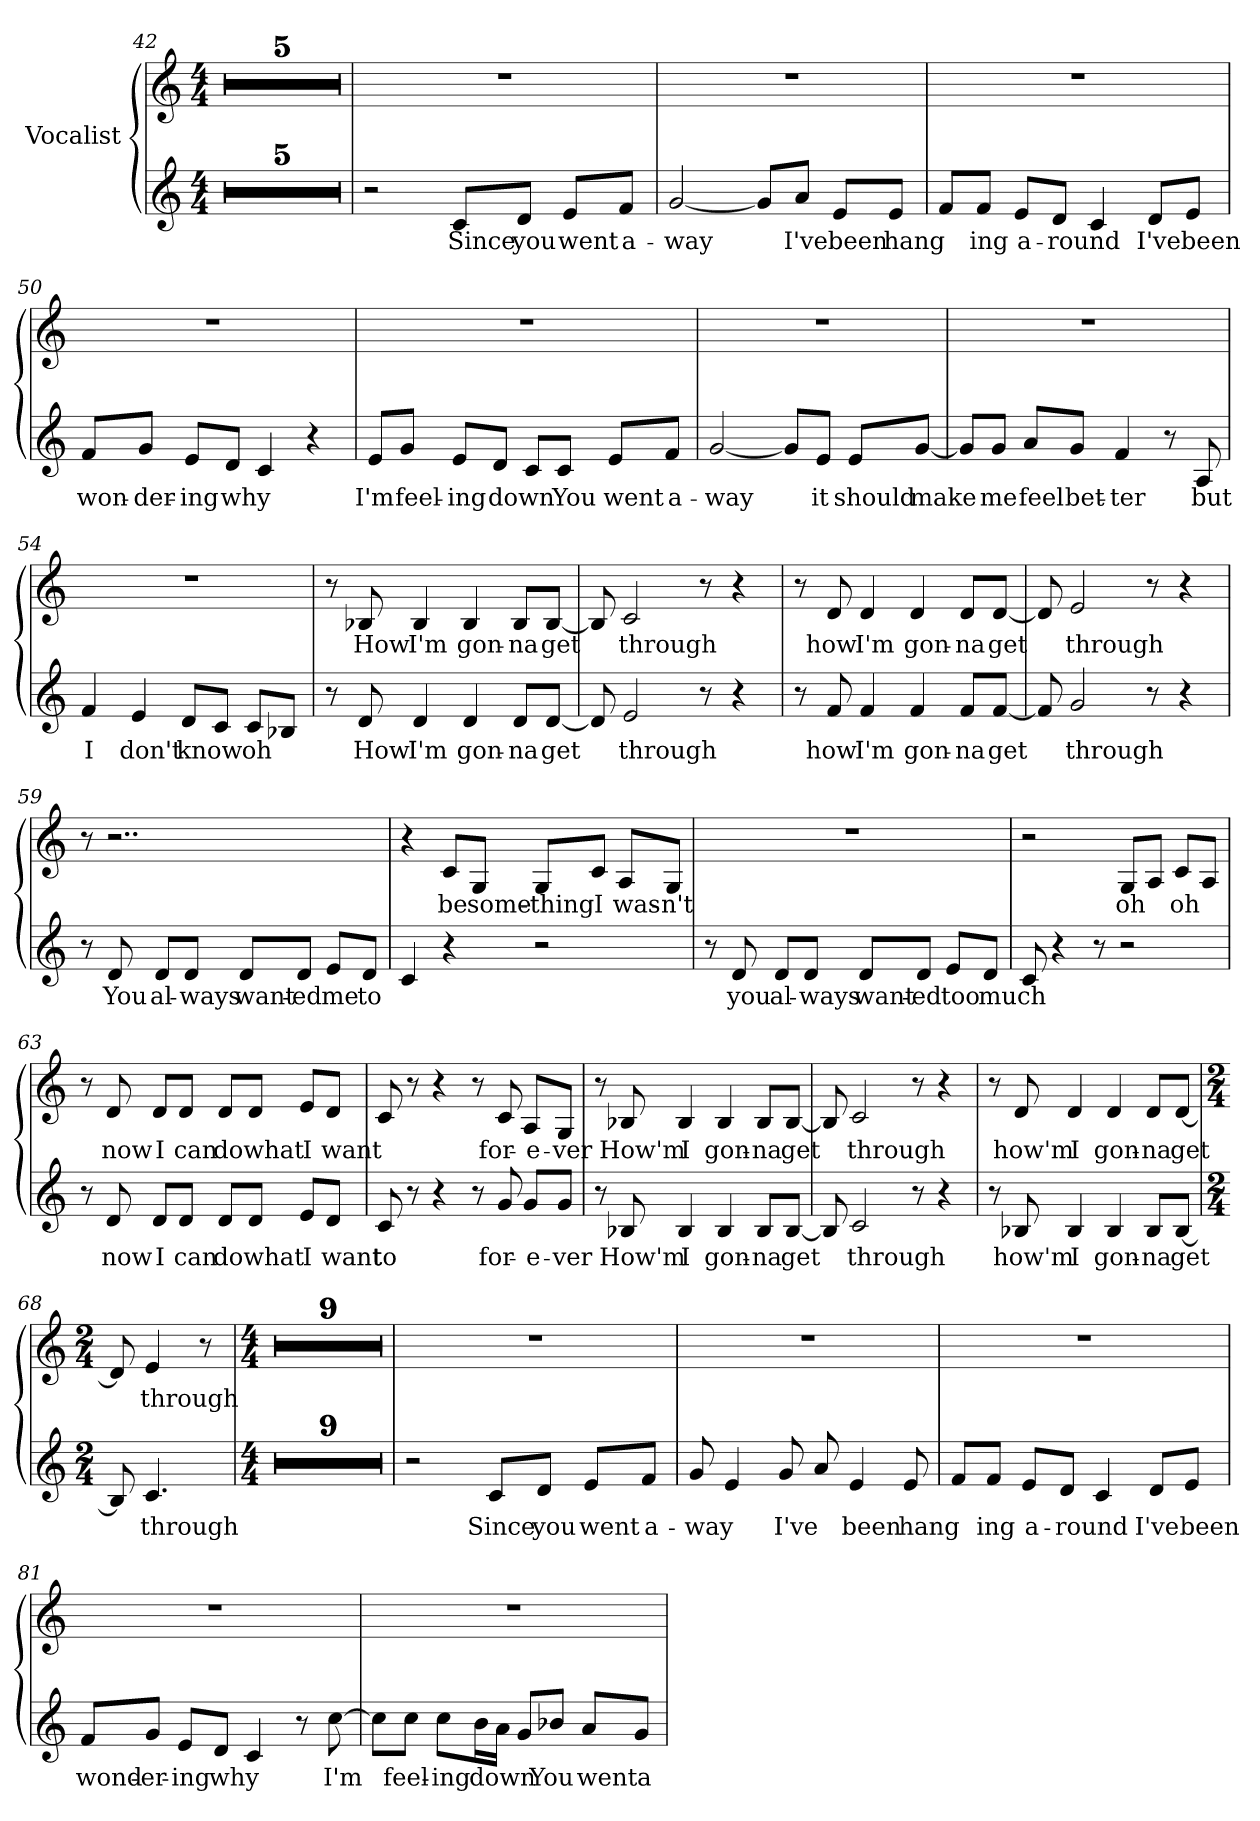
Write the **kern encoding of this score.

**kern	**text	**kern	**text
*part1	*part1	*part1	*part1
*staff2	*staff2	*staff1	*staff1
*I"Vocalist	*	*	*
*clefG2	*	*clefG2	*
*M4/4	*	*M4/4	*
=42	=42	=42	=42
1r	.	1r	.
=43	=43	=43	=43
1r	.	1r	.
=44	=44	=44	=44
1r	.	1r	.
=45	=45	=45	=45
1r	.	1r	.
=46	=46	=46	=46
1r	.	1r	.
=47	=47	=47	=47
2r	.	1r	.
8c/L	Since	.	.
8d/J	you	.	.
8e/L	went	.	.
8f/J	a-	.	.
=48	=48	=48	=48
[2g	-way	1r	.
8g/L]	_	.	.
8a/J	I've	.	.
8e/L	been	.	.
8e/J	hang-	.	.
=49	=49	=49	=49
8f/L	_	1r	.
8f/J	-ing	.	.
8e/L	a-	.	.
8d/J	-round	.	.
4c	_	.	.
8d/L	I've	.	.
8e/J	been	.	.
=50	=50	=50	=50
8f/L	won-	1r	.
8g/J	-der-	.	.
8e/L	-ing	.	.
8d/J	why	.	.
4c	_	.	.
4r	.	.	.
=51	=51	=51	=51
8e/L	I'm	1r	.
8g/J	feel-	.	.
8e/L	-ing	.	.
8d/J	down	.	.
8c/L	_	.	.
8c/J	You	.	.
8e/L	went	.	.
8f/J	a-	.	.
=52	=52	=52	=52
[2g	-way	1r	.
8g/L]	_	.	.
8e/J	it	.	.
8e/L	should	.	.
[8g/J	make	.	.
=53	=53	=53	=53
8g/L]	_	1r	.
8g/J	me	.	.
8a/L	feel	.	.
8g/J	bet-	.	.
4f	-ter	.	.
8r	.	.	.
8A	but	.	.
=54	=54	=54	=54
4f	I	1r	.
4e	don't	.	.
8d/L	know	.	.
8c/J	_	.	.
8c/L	oh	.	.
8B-X/J	_	.	.
=55	=55	=55	=55
8r	.	8r	.
8d	How	8B-X	How
4d	I'm	4B-	I'm
4d	gon-	4B-	gon-
8d/L	-na	8B-/L	-na
[8d/J	get	[8B-/J	get
=56	=56	=56	=56
8d]	_	8B-]	_
2e	through	2c	through
8r	.	8r	.
4r	.	4r	.
=57	=57	=57	=57
8r	.	8r	.
8f	how	8d	how
4f	I'm	4d	I'm
4f	gon-	4d	gon-
8f/L	-na	8d/L	-na
[8f/J	get	[8d/J	get
=58	=58	=58	=58
8f]	_	8d]	_
2g	through	2e	through
8r	.	8r	.
4r	.	4r	.
=59	=59	=59	=59
8r	.	8r	.
8d	You	2..r	.
8d/L	al-	.	.
8d/J	-ways	.	.
8d/L	want-	.	.
8d/J	-ed	.	.
8e/L	me	.	.
8d/J	to	.	.
=60	=60	=60	=60
4c	_	4r	.
4r	.	8c/L	be
.	.	8G/J	some-
2r	.	8G/L	-thing
.	.	8c/J	I
.	.	8A/L	was-
.	.	8G/J	-n't
=61	=61	=61	=61
8r	.	1r	.
8d	you	.	.
8d/L	al-	.	.
8d/J	-ways	.	.
8d/L	want-	.	.
8d/J	-ed	.	.
8e/L	too	.	.
8d/J	much	.	.
=62	=62	=62	=62
8c	_	2r	.
4r	.	.	.
8r	.	.	.
2r	.	8G/L	oh
.	.	8A/J	_
.	.	8c/L	oh
.	.	8A/J	_
=63	=63	=63	=63
8r	.	8r	.
8d	now	8d	now
8d/L	I	8d/L	I
8d/J	can	8d/J	can
8d/L	do	8d/L	do
8d/J	what	8d/J	what
8e/L	I	8e/L	I
8d/J	want	8d/J	want
=64	=64	=64	=64
8c	to	8c	_
8r	.	8r	.
4r	.	4r	.
8r	.	8r	.
8g	for-	8c	for-
8g/L	-e-	8A/L	-e-
8g/J	-ver	8G/J	-ver
=65	=65	=65	=65
8r	.	8r	.
8B-X	How'm	8B-X	How'm
4B-	I	4B-	I
4B-	gon-	4B-	gon-
8B-/L	-na	8B-/L	-na
[8B-/J	get	[8B-/J	get
=66	=66	=66	=66
8B-]	_	8B-]	_
2c	through	2c	through
8r	.	8r	.
4r	.	4r	.
=67	=67	=67	=67
8r	.	8r	.
8B-X	how'm	8d	how'm
4B-	I	4d	I
4B-	gon-	4d	gon-
8B-/L	-na	8d/L	-na
[8B-/J	get	[8d/J	get
=68	=68	=68	=68
*M2/4	*	*M2/4	*
8B-]	_	8d]	_
4.c	through	4e	through
.	.	8r	.
=69	=69	=69	=69
*M4/4	*	*M4/4	*
1r	.	1r	.
=70	=70	=70	=70
1r	.	1r	.
=71	=71	=71	=71
1r	.	1r	.
=72	=72	=72	=72
1r	.	1r	.
=73	=73	=73	=73
1r	.	1r	.
=74	=74	=74	=74
1r	.	1r	.
=75	=75	=75	=75
1r	.	1r	.
=76	=76	=76	=76
1r	.	1r	.
=77	=77	=77	=77
1r	.	1r	.
=78	=78	=78	=78
2r	.	1r	.
8c/L	Since	.	.
8d/J	you	.	.
8e/L	went	.	.
8f/J	a-	.	.
=79	=79	=79	=79
8g	-way	1r	.
4e	_	.	.
8g	I've	.	.
8a	_	.	.
4e	been	.	.
8e	hang-	.	.
=80	=80	=80	=80
8f/L	_	1r	.
8f/J	-ing	.	.
8e/L	a-	.	.
8d/J	-round	.	.
4c	_	.	.
8d/L	I've	.	.
8e/J	been	.	.
=81	=81	=81	=81
8f/L	wond-	1r	.
8g/J	-er-	.	.
8e/L	-ing	.	.
8d/J	why	.	.
4c	_	.	.
8r	.	.	.
[8cc	I'm	.	.
=82	=82	=82	=82
8cc\L]	_	1r	.
8cc\J	feel-	.	.
8cc\L	-ing	.	.
16b\L	down	.	.
16a\JJ	_	.	.
8g/L	_	.	.
8b-X/J	You	.	.
8a/L	went	.	.
8g/J	a-	.	.
=	=	=	=
*-	*-	*-	*-
